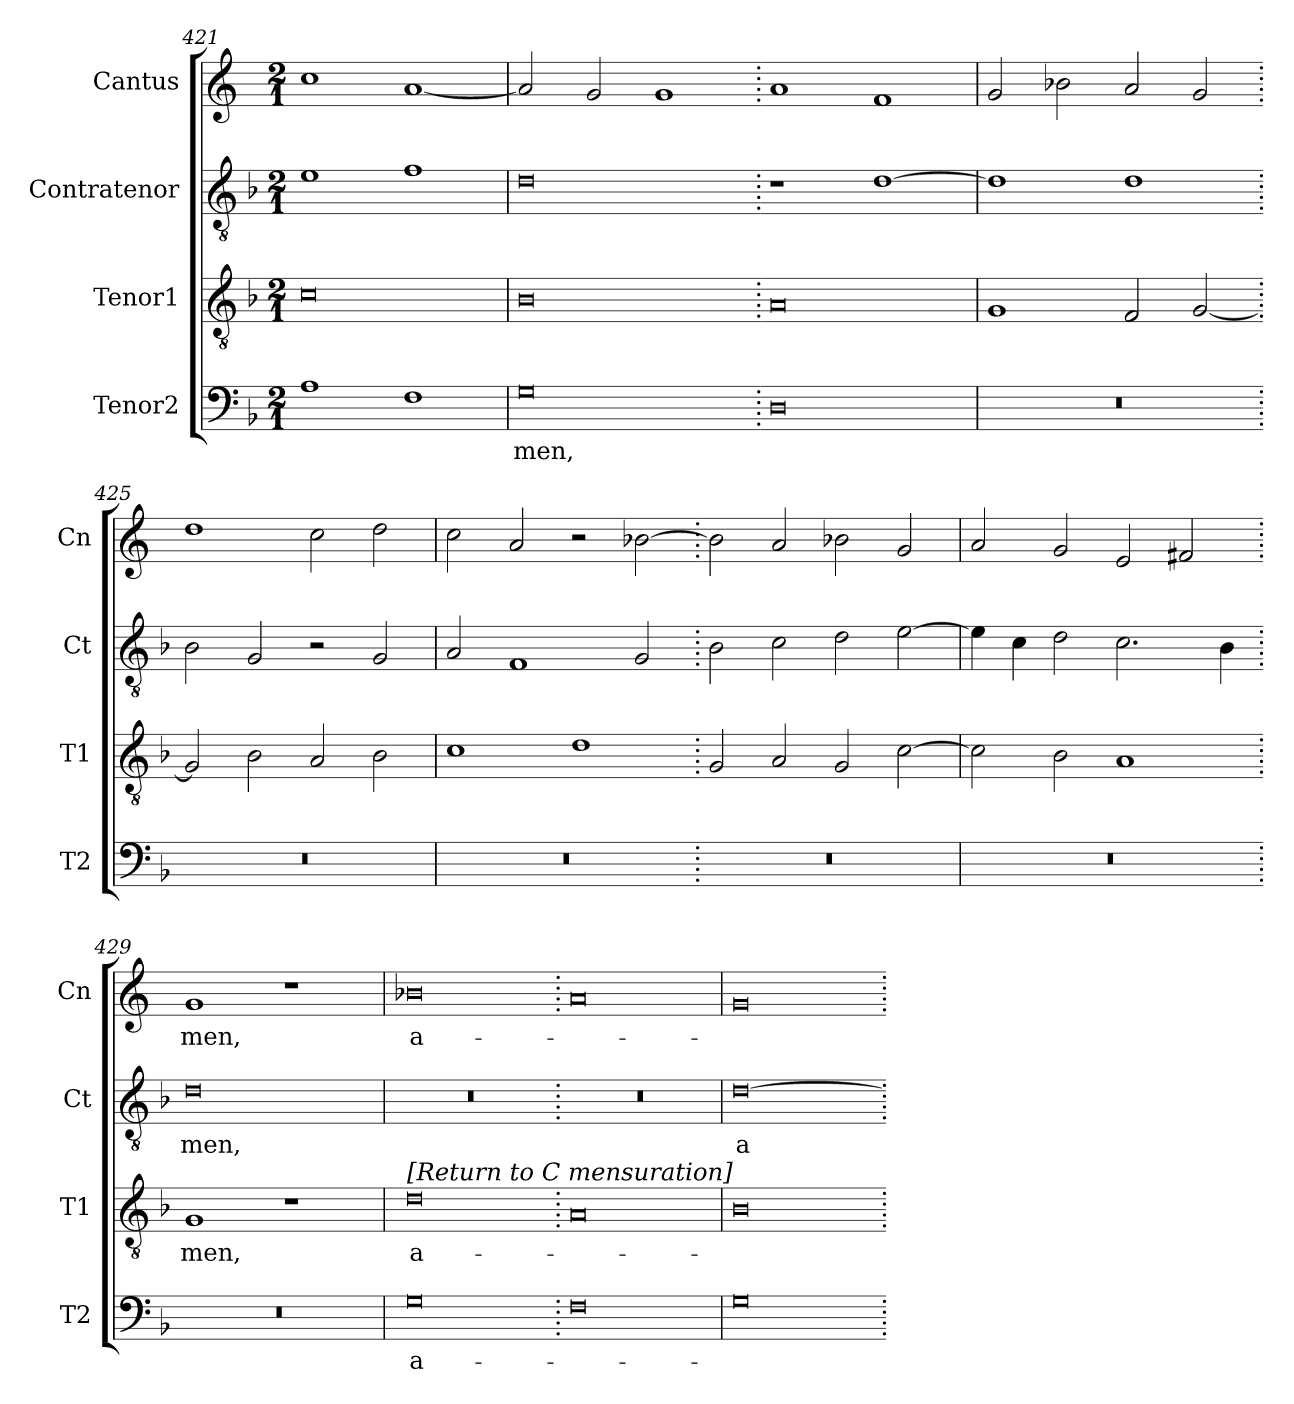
**kern	**text	**kern	**text	**kern	**text	**kern	**text
*part4	*part4	*part3	*part3	*part2	*part2	*part1	*part1
*staff4	*staff4	*staff3	*staff3	*staff2	*staff2	*staff1	*staff1
*I"Tenor2	*	*I"Tenor1	*	*I"Contratenor	*	*I"Cantus	*
*I'T2	*	*I'T1	*	*I'Ct	*	*I'Cn	*
*clefF4	*	*clefGv2	*	*clefGv2	*	*clefG2	*
*k[b-]	*	*k[b-]	*	*k[b-]	*	*k[]	*
*M2/1	*	*M2/1	*	*M2/1	*	*M2/1	*
=421	=421	=421	=421	=421	=421	=421	=421
1A	.	0c	.	1e	.	1cc	.
1F	.	.	.	1f	.	[1a	.
=422	=422	=422	=422	=422	=422	=422	=422
0G	-men,	0B-	.	0d	.	2a/]	.
.	.	.	.	.	.	2g/	.
.	.	.	.	.	.	1g	.
=423.	=423.	=423.	=423.	=423.	=423.	=423.	=423.
0D	.	0A	.	1r	.	1a	.
.	.	.	.	[1d	.	1f	.
=424	=424	=424	=424	=424	=424	=424	=424
0r	.	1G	.	1d]	.	2g/	.
.	.	.	.	.	.	2b-X\	.
.	.	2F/	.	1d	.	2a/	.
.	.	[2G/	.	.	.	2g/	.
=425.	=425.	=425.	=425.	=425.	=425.	=425.	=425.
0r	.	2G/]	.	2B-\	.	1dd	.
.	.	2B-\	.	2G/	.	.	.
.	.	2A/	.	2r	.	2cc\	.
.	.	2B-\	.	2G/	.	2dd\	.
=426	=426	=426	=426	=426	=426	=426	=426
0r	.	1c	.	2A/	.	2cc\	.
.	.	.	.	1F	.	2a/	.
.	.	1d	.	.	.	2r	.
.	.	.	.	2G/	.	[2b-X\	.
=427.	=427.	=427.	=427.	=427.	=427.	=427.	=427.
0r	.	2G/	.	2B-\	.	2b-\]	.
.	.	2A/	.	2c\	.	2a/	.
.	.	2G/	.	2d\	.	2b-X\	.
.	.	[2c\	.	[2e\	.	2g/	.
=428	=428	=428	=428	=428	=428	=428	=428
0r	.	2c\]	.	4e\]	.	2a/	.
.	.	.	.	4c\	.	.	.
.	.	2B-\	.	2d\	.	2g/	.
.	.	1A	.	2.c\	.	2e/	.
.	.	.	.	.	.	2f#X/	.
.	.	.	.	4B-\	.	.	.
=429.	=429.	=429.	=429.	=429.	=429.	=429.	=429.
0r	.	1G	-men,	0d	-men,	1g	-men,
.	.	1r	.	.	.	1r	.
=430	=430	=430	=430	=430	=430	=430	=430
!	!	!LO:TX:a:t=[Return to C mensuration]	!	!	!	!	!
0G	a-	0d	a-	0r	.	0b-X	a-
=431.	=431.	=431.	=431.	=431.	=431.	=431.	=431.
0F	.	0A	.	0r	.	0a	.
=432	=432	=432	=432	=432	=432	=432	=432
0G	.	0B-	.	[0d	a-	0g	.
=.	=.	=.	=.	=.	=.	=.	=.
*-	*-	*-	*-	*-	*-	*-	*-
